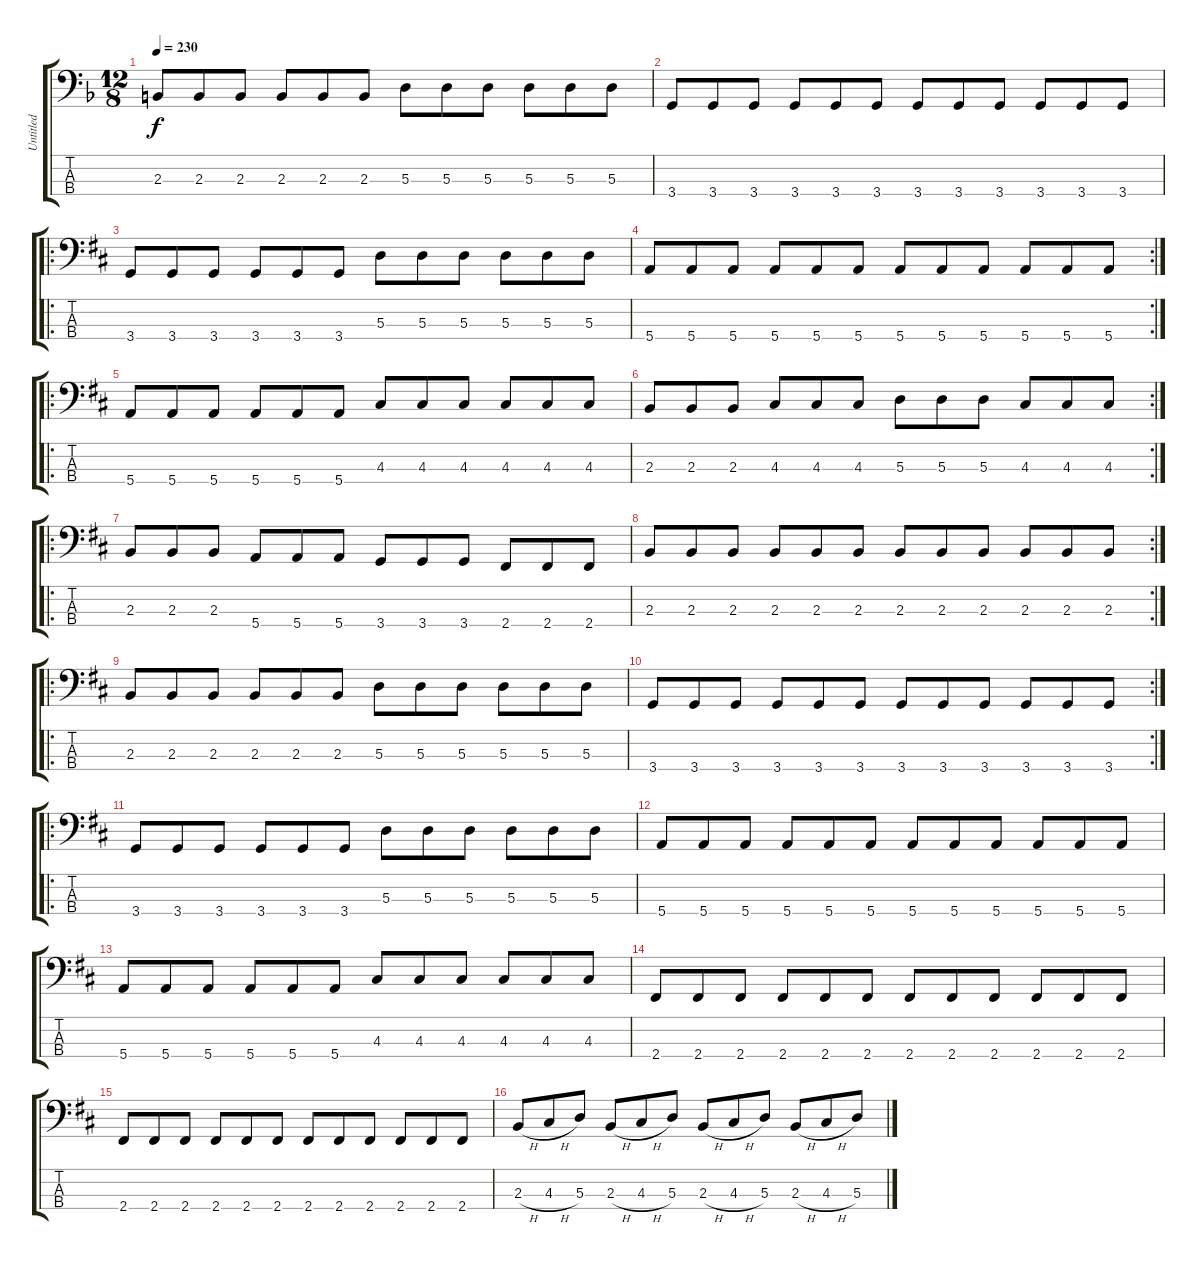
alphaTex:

\track ("Untitled" "Untitled") {instrument electricbassfinger}
\staff {score tabs}
\tuning (G2 D2 A1 E1) {hide}
\ts (12 8)
\tempo 230
\clef f4
\ks f
2.3.8{dy f} 2.3.8 2.3.8 2.3.8 2.3.8 2.3.8 5.3.8 5.3.8 5.3.8 5.3.8 5.3.8 5.3.8 |
3.4.8 3.4.8 3.4.8 3.4.8 3.4.8 3.4.8 3.4.8 3.4.8 3.4.8 3.4.8 3.4.8 3.4.8 |
\ro
\ks d
3.4.8 3.4.8 3.4.8 3.4.8 3.4.8 3.4.8 5.3.8 5.3.8 5.3.8 5.3.8 5.3.8 5.3.8 |
\rc 2
5.4.8 5.4.8 5.4.8 5.4.8 5.4.8 5.4.8 5.4.8 5.4.8 5.4.8 5.4.8 5.4.8 5.4.8 |
\ro
5.4.8 5.4.8 5.4.8 5.4.8 5.4.8 5.4.8 4.3.8 4.3.8 4.3.8 4.3.8 4.3.8 4.3.8 |
\rc 2
2.3.8 2.3.8 2.3.8 4.3.8 4.3.8 4.3.8 5.3.8 5.3.8 5.3.8 4.3.8 4.3.8 4.3.8 |
\ro
2.3.8 2.3.8 2.3.8 5.4.8 5.4.8 5.4.8 3.4.8 3.4.8 3.4.8 2.4.8 2.4.8 2.4.8 |
\rc 2
2.3.8 2.3.8 2.3.8 2.3.8 2.3.8 2.3.8 2.3.8 2.3.8 2.3.8 2.3.8 2.3.8 2.3.8 |
\ro
2.3.8 2.3.8 2.3.8 2.3.8 2.3.8 2.3.8 5.3.8 5.3.8 5.3.8 5.3.8 5.3.8 5.3.8 |
\rc 2
3.4.8 3.4.8 3.4.8 3.4.8 3.4.8 3.4.8 3.4.8 3.4.8 3.4.8 3.4.8 3.4.8 3.4.8 |
\ro
3.4.8 3.4.8 3.4.8 3.4.8 3.4.8 3.4.8 5.3.8 5.3.8 5.3.8 5.3.8 5.3.8 5.3.8 |
5.4.8 5.4.8 5.4.8 5.4.8 5.4.8 5.4.8 5.4.8 5.4.8 5.4.8 5.4.8 5.4.8 5.4.8 |
5.4.8 5.4.8 5.4.8 5.4.8 5.4.8 5.4.8 4.3.8 4.3.8 4.3.8 4.3.8 4.3.8 4.3.8 |
2.4.8 2.4.8 2.4.8 2.4.8 2.4.8 2.4.8 2.4.8 2.4.8 2.4.8 2.4.8 2.4.8 2.4.8 |
2.4.8 2.4.8 2.4.8 2.4.8 2.4.8 2.4.8 2.4.8 2.4.8 2.4.8 2.4.8 2.4.8 2.4.8 |
2.3{h}.8 4.3{h}.8 5.3.8 2.3{h}.8 4.3{h}.8 5.3.8 2.3{h}.8 4.3{h}.8 5.3.8 2.3{h}.8 4.3{h}.8 5.3.8
